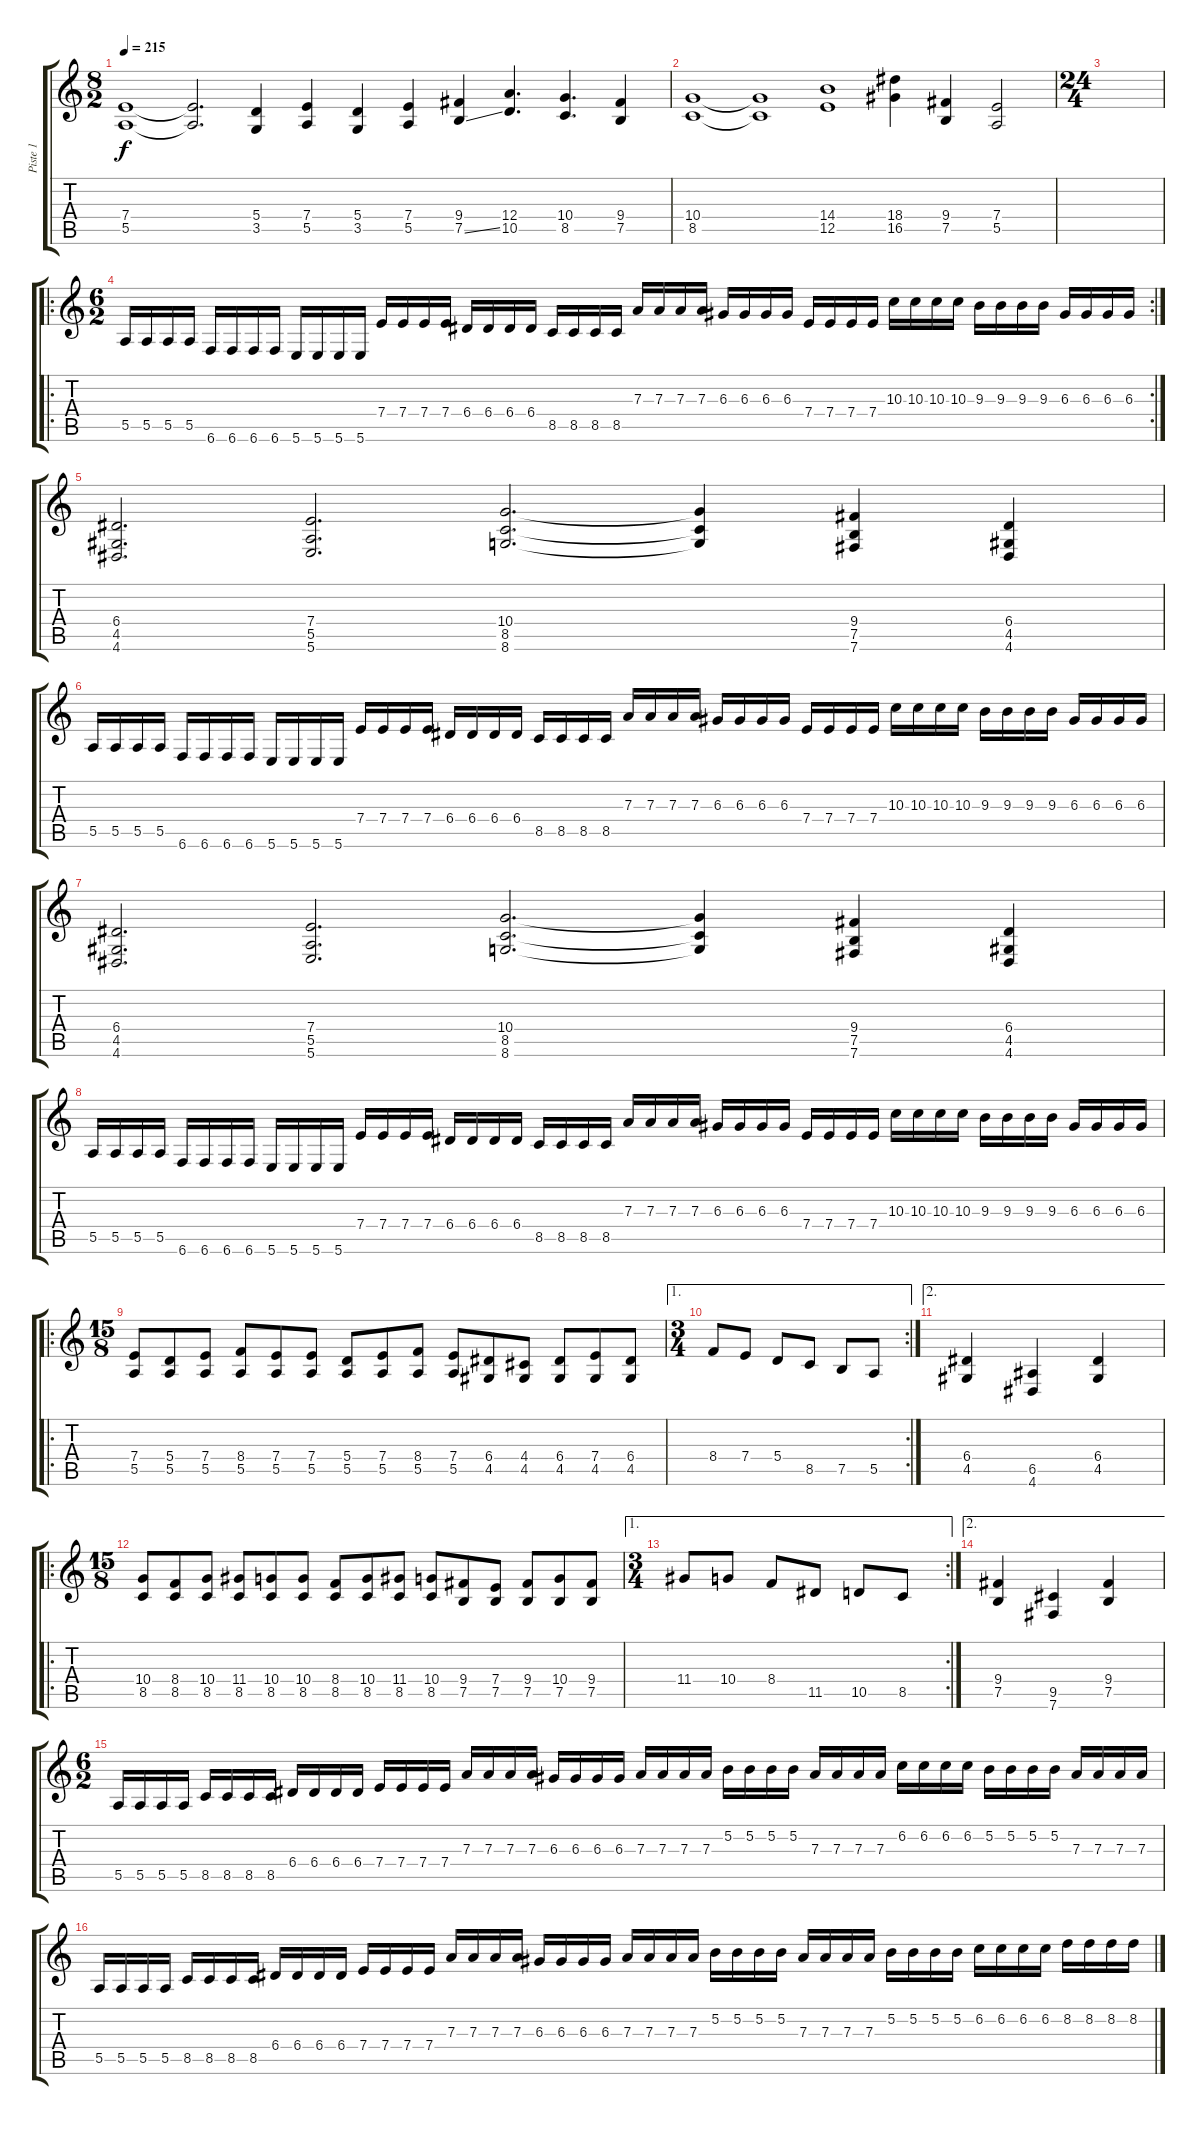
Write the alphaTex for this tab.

\track ("Piste 1" "Piste 1") {instrument distortionguitar}
\staff {score tabs}
\tuning (B3 Gb3 D3 A2 E2 B1) {hide}
\ts (8 2)
\tempo 215
\clef g2
\ks c
(7.4 5.5).1{dy f} (7.4{t} 5.5{t}).2{d} (5.4 3.5).4 (7.4 5.5).4 (5.4 3.5).4 (7.4 5.5).4 (9.4 7.5{ss}).4 (12.4 10.5).4{d} (10.4 8.5).4{d} (9.4 7.5).4 |
(10.4 8.5).1 (10.4{t} 8.5{t}).1 (14.4 12.5).1 (18.4 16.5).4 (9.4 7.5).4 (7.4 5.5).2 |
\ts (24 4)
|
\ro
\rc 2
\ts (6 2)
5.5.16 5.5.16 5.5.16 5.5.16 6.6.16 6.6.16 6.6.16 6.6.16 5.6.16 5.6.16 5.6.16 5.6.16 7.4.16 7.4.16 7.4.16 7.4.16 6.4.16 6.4.16 6.4.16 6.4.16 8.5.16 8.5.16 8.5.16 8.5.16 7.3.16 7.3.16 7.3.16 7.3.16 6.3.16 6.3.16 6.3.16 6.3.16 7.4.16 7.4.16 7.4.16 7.4.16 10.3.16 10.3.16 10.3.16 10.3.16 9.3.16 9.3.16 9.3.16 9.3.16 6.3.16 6.3.16 6.3.16 6.3.16 |
(6.4 4.5 4.6).2{d} (7.4 5.5 5.6).2{d} (10.4 8.5 8.6).2{d} (10.4{t} 8.5{t} 8.6{t}).4 (9.4 7.5 7.6).4 (6.4 4.5 4.6).4 |
5.5.16 5.5.16 5.5.16 5.5.16 6.6.16 6.6.16 6.6.16 6.6.16 5.6.16 5.6.16 5.6.16 5.6.16 7.4.16 7.4.16 7.4.16 7.4.16 6.4.16 6.4.16 6.4.16 6.4.16 8.5.16 8.5.16 8.5.16 8.5.16 7.3.16 7.3.16 7.3.16 7.3.16 6.3.16 6.3.16 6.3.16 6.3.16 7.4.16 7.4.16 7.4.16 7.4.16 10.3.16 10.3.16 10.3.16 10.3.16 9.3.16 9.3.16 9.3.16 9.3.16 6.3.16 6.3.16 6.3.16 6.3.16 |
(6.4 4.5 4.6).2{d} (7.4 5.5 5.6).2{d} (10.4 8.5 8.6).2{d} (10.4{t} 8.5{t} 8.6{t}).4 (9.4 7.5 7.6).4 (6.4 4.5 4.6).4 |
5.5.16 5.5.16 5.5.16 5.5.16 6.6.16 6.6.16 6.6.16 6.6.16 5.6.16 5.6.16 5.6.16 5.6.16 7.4.16 7.4.16 7.4.16 7.4.16 6.4.16 6.4.16 6.4.16 6.4.16 8.5.16 8.5.16 8.5.16 8.5.16 7.3.16 7.3.16 7.3.16 7.3.16 6.3.16 6.3.16 6.3.16 6.3.16 7.4.16 7.4.16 7.4.16 7.4.16 10.3.16 10.3.16 10.3.16 10.3.16 9.3.16 9.3.16 9.3.16 9.3.16 6.3.16 6.3.16 6.3.16 6.3.16 |
\ro
\ts (15 8)
(7.4 5.5).8 (5.4 5.5).8 (7.4 5.5).8 (8.4 5.5).8 (7.4 5.5).8 (7.4 5.5).8 (5.4 5.5).8 (7.4 5.5).8 (8.4 5.5).8 (7.4 5.5).8 (6.4 4.5).8 (4.4 4.5).8 (6.4 4.5).8 (7.4 4.5).8 (6.4 4.5).8 |
\ae 1
\rc 2
\ts (3 4)
8.4.8 7.4.8 5.4.8 8.5.8 7.5.8 5.5.8 |
\ae 2
(6.4 4.5).4 (6.5 4.6).4 (6.4 4.5).4 |
\ro
\ts (15 8)
(10.4 8.5).8 (8.4 8.5).8 (10.4 8.5).8 (11.4 8.5).8 (10.4 8.5).8 (10.4 8.5).8 (8.4 8.5).8 (10.4 8.5).8 (11.4 8.5).8 (10.4 8.5).8 (9.4 7.5).8 (7.4 7.5).8 (9.4 7.5).8 (10.4 7.5).8 (9.4 7.5).8 |
\ae 1
\rc 2
\ts (3 4)
11.4.8 10.4.8 8.4.8 11.5.8 10.5.8 8.5.8 |
\ae 2
(9.4 7.5).4 (9.5 7.6).4 (9.4 7.5).4 |
\ts (6 2)
5.5.16 5.5.16 5.5.16 5.5.16 8.5.16 8.5.16 8.5.16 8.5.16 6.4.16 6.4.16 6.4.16 6.4.16 7.4.16 7.4.16 7.4.16 7.4.16 7.3.16 7.3.16 7.3.16 7.3.16 6.3.16 6.3.16 6.3.16 6.3.16 7.3.16 7.3.16 7.3.16 7.3.16 5.2.16 5.2.16 5.2.16 5.2.16 7.3.16 7.3.16 7.3.16 7.3.16 6.2.16 6.2.16 6.2.16 6.2.16 5.2.16 5.2.16 5.2.16 5.2.16 7.3.16 7.3.16 7.3.16 7.3.16 |
5.5.16 5.5.16 5.5.16 5.5.16 8.5.16 8.5.16 8.5.16 8.5.16 6.4.16 6.4.16 6.4.16 6.4.16 7.4.16 7.4.16 7.4.16 7.4.16 7.3.16 7.3.16 7.3.16 7.3.16 6.3.16 6.3.16 6.3.16 6.3.16 7.3.16 7.3.16 7.3.16 7.3.16 5.2.16 5.2.16 5.2.16 5.2.16 7.3.16 7.3.16 7.3.16 7.3.16 5.2.16 5.2.16 5.2.16 5.2.16 6.2.16 6.2.16 6.2.16 6.2.16 8.2.16 8.2.16 8.2.16 8.2.16
